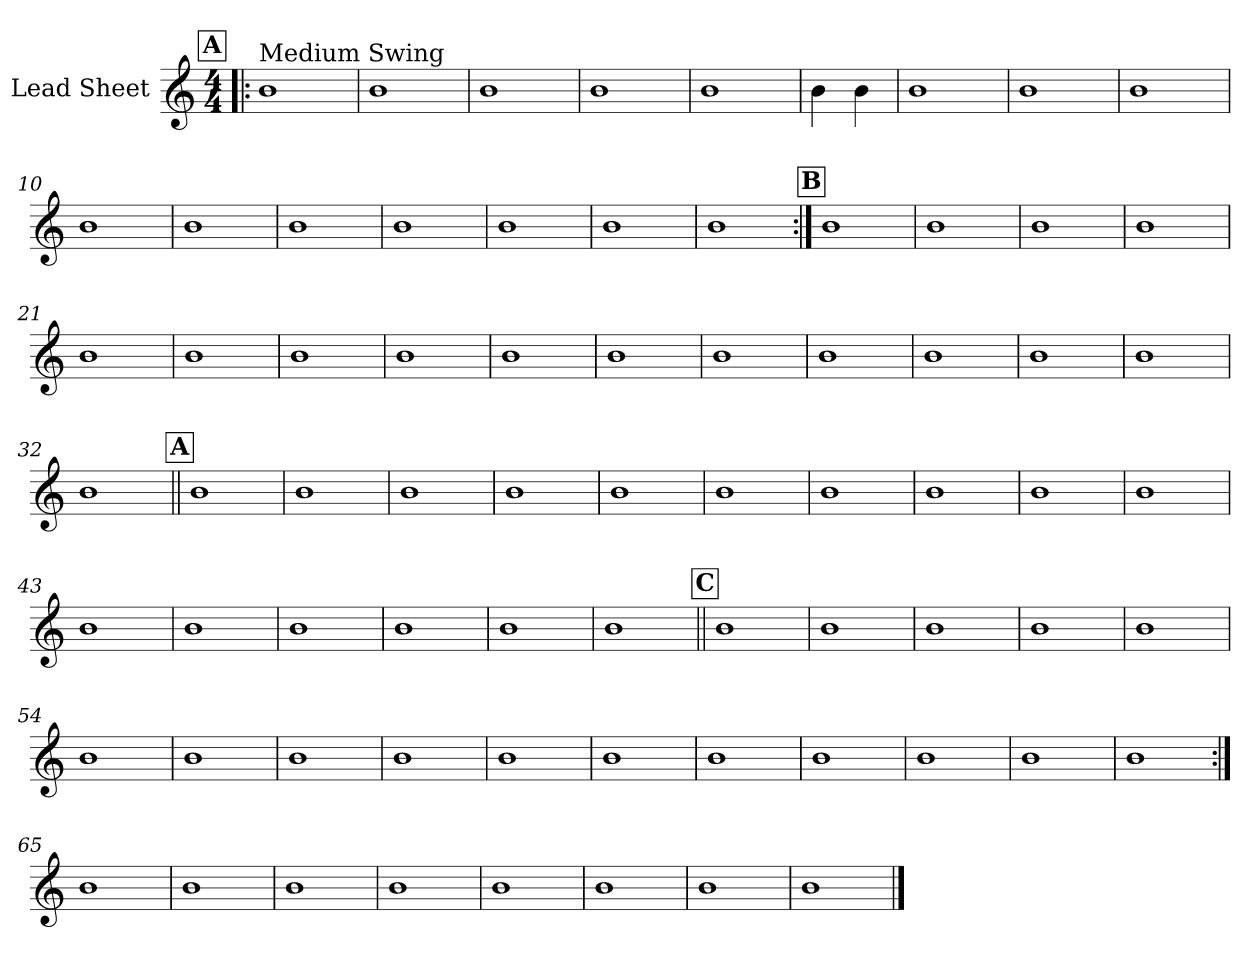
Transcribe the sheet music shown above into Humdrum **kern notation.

**kern
*part1
*staff1
*I"Lead Sheet
*clefG2
*k[]
*M4/4
!!LO:REH:place=s1:a:fs=14:t=A
=1!|:
!LO:TX:a:t=Medium Swing
1b
=2
1b
=3
1b
=4
1b
=5
1b
=6
4b\
4b\
=7
1b
=8
1b
!!LO:LB:g=z
=9
1b
=10
1b
=11
1b
=12
1b
=13
1b
=14
1b
=15
1b
=16
1b
!!LO:LB:g=z
!!LO:REH:place=s1:a:fs=14:t=B
=17:|!
1b
=18
1b
=19
1b
=20
1b
=21
1b
=22
1b
=23
1b
=24
1b
!!LO:LB:g=z
=25
1b
=26
1b
=27
1b
=28
1b
=29
1b
=30
1b
=31
1b
=32
1b
!!LO:LB:g=z
!!LO:REH:place=s1:a:fs=14:t=A
=33||
1b
=34
1b
=35
1b
=36
1b
=37
1b
=38
1b
=39
1b
=40
1b
!!LO:LB:g=z
=41
1b
=42
1b
=43
1b
=44
1b
=45
1b
=46
1b
=47
1b
=48
1b
!!LO:LB:g=z
!!LO:REH:place=s1:a:fs=14:t=C
=49||
1b
=50
1b
=51
1b
=52
1b
=53
1b
=54
1b
=55
1b
=56
1b
!!LO:LB:g=z
=57
1b
=58
1b
=59
1b
=60
1b
=61
1b
=62
1b
=63
1b
=64
1b
!!LO:LB:g=z
=65:|!
1b
=66
1b
=67
1b
=68
1b
=69
1b
=70
1b
=71
1b
=72
1b
==
*-
